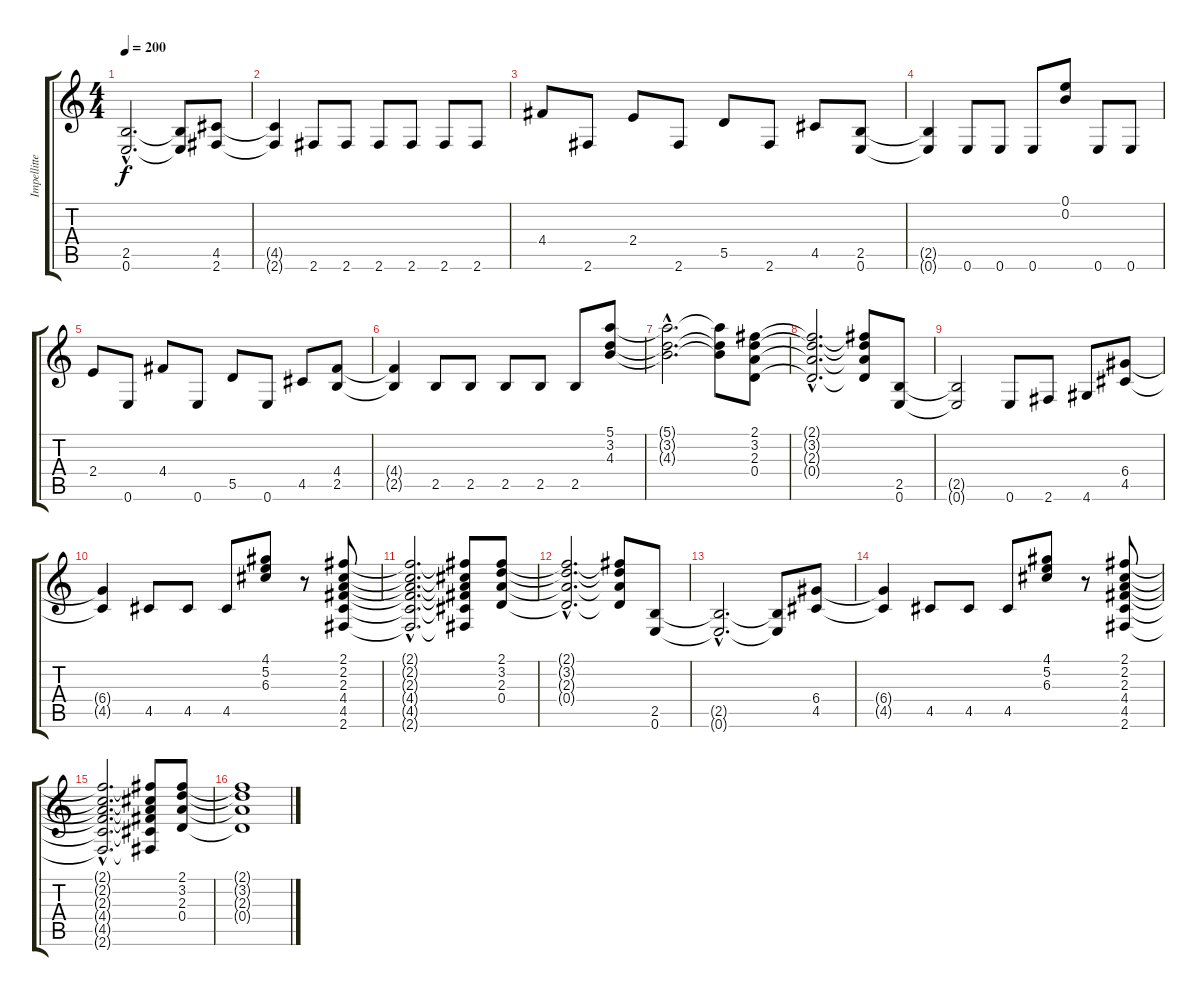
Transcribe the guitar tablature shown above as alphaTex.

\track ("Impellitteri" "Impellitte") {instrument overdrivenguitar}
\staff {score tabs}
\tuning (E4 B3 G3 D3 A2 E2) {hide}
\ts (4 4)
\tempo 200
\clef g2
\ks c
(2.5{hac t} 0.6{hac t}).2{d dy f} (2.5{t} 0.6{t}).8 (4.5 2.6).8 |
(4.5{t} 2.6{t}).4 2.6.8 2.6.8 2.6.8 2.6.8 2.6.8 2.6.8 |
4.4.8 2.6.8 2.4.8 2.6.8 5.5.8 2.6.8 4.5.8 (2.5 0.6).8 |
(2.5{t} 0.6{t}).4 0.6.8 0.6.8 0.6.8 (0.1 0.2).8 0.6.8 0.6.8 |
2.4.8 0.6.8 4.4.8 0.6.8 5.5.8 0.6.8 4.5.8 (4.4 2.5).8 |
(4.4{t} 2.5{t}).4 2.5.8 2.5.8 2.5.8 2.5.8 2.5.8 (5.1 3.2 4.3).8 |
(5.1{hac t} 3.2{hac t} 4.3{hac t}).2{d} (5.1{t} 3.2{t} 4.3{t}).8 (2.1 3.2 2.3 0.4).8 |
(2.1{hac t} 3.2{hac t} 2.3{hac t} 0.4{hac t}).2{d} (2.1{t} 3.2{t} 2.3{t} 0.4{t}).8 (2.5 0.6).8 |
(2.5{t} 0.6{t}).2 0.6.8 2.6.8 4.6.8 (6.4 4.5).8 |
(6.4{t} 4.5{t}).4 4.5.8 4.5.8 4.5.8 (4.1 5.2 6.3).8 r.8 (2.1 2.2 2.3 4.4 4.5 2.6).8 |
(2.1{hac t} 2.2{hac t} 2.3{hac t} 4.4{hac t} 4.5{hac t} 2.6{hac t}).2{d} (2.1{t} 2.2{t} 2.3{t} 4.4{t} 4.5{t} 2.6{t}).8 (2.1 3.2 2.3 0.4).8 |
(2.1{hac t} 3.2{hac t} 2.3{hac t} 0.4{hac t}).2{d} (2.1{t} 3.2{t} 2.3{t} 0.4{t}).8 (2.5 0.6).8 |
(2.5{hac t} 0.6{hac t}).2{d} (2.5{t} 0.6{t}).8 (6.4 4.5).8 |
(6.4{t} 4.5{t}).4 4.5.8 4.5.8 4.5.8 (4.1 5.2 6.3).8 r.8 (2.1 2.2 2.3 4.4 4.5 2.6).8 |
(2.1{hac t} 2.2{hac t} 2.3{hac t} 4.4{hac t} 4.5{hac t} 2.6{hac t}).2{d} (2.1{t} 2.2{t} 2.3{t} 4.4{t} 4.5{t} 2.6{t}).8 (2.1 3.2 2.3 0.4).8 |
(2.1{t} 3.2{t} 2.3{t} 0.4{t}).1
